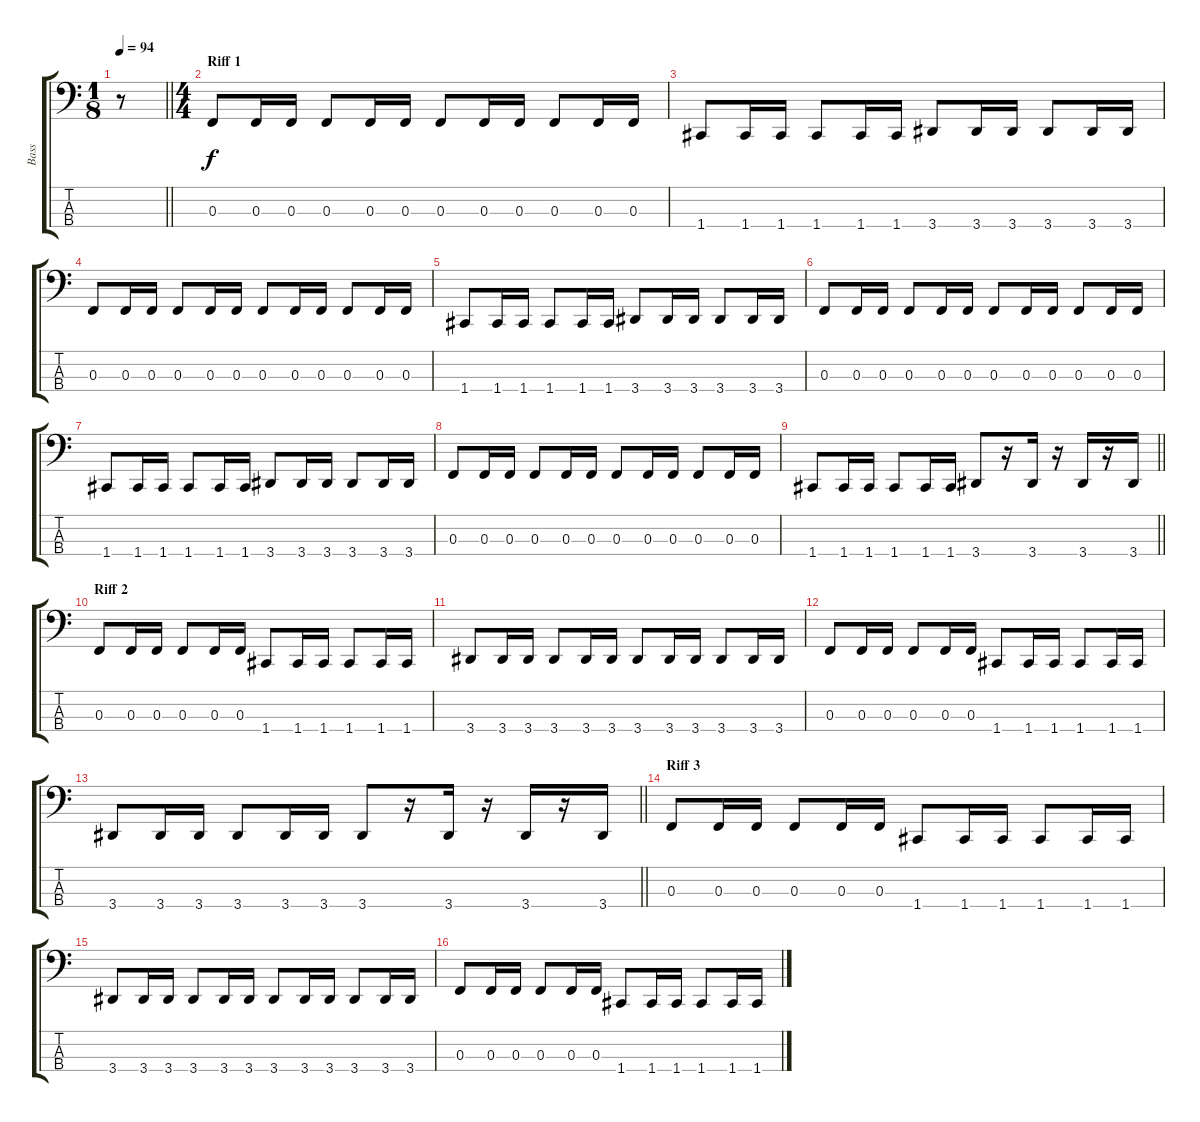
\track ("Bass" "Bass") {instrument electricbassfinger}
\staff {score tabs}
\tuning (Eb2 Bb1 F1 C1) {hide}
\ts (1 8)
\tempo 94
\clef f4
\barLineRight lightlight
\ks c
r.8{dy f instrument electricbassfinger} |
\ts (4 4)
\section ("" "Riff 1")
0.3.8 0.3.16 0.3.16 0.3.8 0.3.16 0.3.16 0.3.8 0.3.16 0.3.16 0.3.8 0.3.16 0.3.16 |
1.4.8 1.4.16 1.4.16 1.4.8 1.4.16 1.4.16 3.4.8 3.4.16 3.4.16 3.4.8 3.4.16 3.4.16 |
0.3.8 0.3.16 0.3.16 0.3.8 0.3.16 0.3.16 0.3.8 0.3.16 0.3.16 0.3.8 0.3.16 0.3.16 |
1.4.8 1.4.16 1.4.16 1.4.8 1.4.16 1.4.16 3.4.8 3.4.16 3.4.16 3.4.8 3.4.16 3.4.16 |
0.3.8 0.3.16 0.3.16 0.3.8 0.3.16 0.3.16 0.3.8 0.3.16 0.3.16 0.3.8 0.3.16 0.3.16 |
1.4.8 1.4.16 1.4.16 1.4.8 1.4.16 1.4.16 3.4.8 3.4.16 3.4.16 3.4.8 3.4.16 3.4.16 |
0.3.8 0.3.16 0.3.16 0.3.8 0.3.16 0.3.16 0.3.8 0.3.16 0.3.16 0.3.8 0.3.16 0.3.16 |
\barLineRight lightlight
1.4.8 1.4.16 1.4.16 1.4.8 1.4.16 1.4.16 3.4.8 r.16 3.4.16 r.16 3.4.16 r.16 3.4.16 |
\section ("" "Riff 2")
0.3.8 0.3.16 0.3.16 0.3.8 0.3.16 0.3.16 1.4.8 1.4.16 1.4.16 1.4.8 1.4.16 1.4.16 |
3.4.8 3.4.16 3.4.16 3.4.8 3.4.16 3.4.16 3.4.8 3.4.16 3.4.16 3.4.8 3.4.16 3.4.16 |
0.3.8 0.3.16 0.3.16 0.3.8 0.3.16 0.3.16 1.4.8 1.4.16 1.4.16 1.4.8 1.4.16 1.4.16 |
\barLineRight lightlight
3.4.8 3.4.16 3.4.16 3.4.8 3.4.16 3.4.16 3.4.8 r.16 3.4.16 r.16 3.4.16 r.16 3.4.16 |
\section ("" "Riff 3")
0.3.8 0.3.16 0.3.16 0.3.8 0.3.16 0.3.16 1.4.8 1.4.16 1.4.16 1.4.8 1.4.16 1.4.16 |
3.4.8 3.4.16 3.4.16 3.4.8 3.4.16 3.4.16 3.4.8 3.4.16 3.4.16 3.4.8 3.4.16 3.4.16 |
0.3.8 0.3.16 0.3.16 0.3.8 0.3.16 0.3.16 1.4.8 1.4.16 1.4.16 1.4.8 1.4.16 1.4.16
